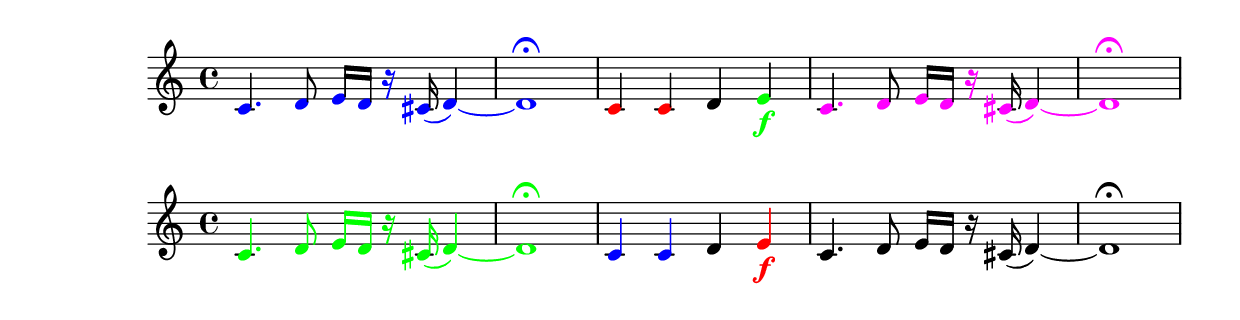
\version "2.18.2"

% https://lilypondblog.org/2014/04/music-functions-4-recursion/

% Urs Liska blog



% Generic Scheme function

#(define (display-names my-names-list)
   (if
    ;; check if there still is a list element left
    (null? my-names-list)
      ;; no: we're at the end of the recursion
      ;; simply issue a new line and exit
      (newline)
      ;; yes: we still have elements to process
      ;; begin a compound expression
      (begin
       ;; display the first element and insert a new line
       (display (car my-names-list))
       (newline)
       ;; recursively call the function
       ;; with the rest of the list
       (display-names (cdr my-names-list))) ;; end of begin
      ) ;; end of the if expression
   )

#(display-names '(Notehead Slur Flag Beam))


colorGrob =
#(define-music-function (parser location my-grob my-color)
   (symbol? color?)
   #{
       \temporary \override #my-grob #'color = #my-color
   #})


uncolorGrob =
#(define-music-function (parser location my-grob)
   (symbol?)
   #{
     \revert #my-grob #'color
   #})


colorGrobs =
#(define-music-function (parser location my-grob-list my-color)
   (symbol-list? color?)
   (if (null? my-grob-list)
       ;; issue an empty music expression
       #{ #}
       #{
         % color the first grob type of the current list
         \colorGrob #(car my-grob-list) #my-color
         % recursively call itself with the remainder
         % of the current list.
         \colorGrobs #(cdr my-grob-list) #my-color
       #}))

uncolorGrobs =
#(define-music-function (parser location my-grob-list)
   (symbol-list?)
   (if (null? my-grob-list)
       ;; issue an empty music expression
       #{ #}
       #{
         \uncolorGrob #(car my-grob-list)
         \uncolorGrobs #(cdr my-grob-list)
       #}))

grobs = #'(NoteHead
                      ;; Stem
                      ;; Flag
                      ;; Beam
                      Rest
                      Slur
                      PhrasingSlur
                      Tie
                      Script
                      Dots
                      DynamicText
                      Accidental)
colorMusic =
#(define-music-function (parser location my-color music)
   (color? ly:music?)
   #{
     \colorGrobs \grobs  #my-color

     #music

     \uncolorGrobs \grobs
   #})

music = \relative c' {
  c4. d8 e16 d r cis( d4) ~ | d1 \fermata
}

\relative c' {
  \colorMusic #blue \music
  \colorMusic #red { c4 c } d \colorMusic #green e\f
  \colorMusic #magenta \music
}



% Print all grob descriptions
% print list to console
#(map
  (lambda (gd) (display (car gd)) (newline))  
    all-grob-descriptions)

allGrobNames = #(map car all-grob-descriptions)


% From the comments

simpleColorMusic =
#(let ((grob-names (map car all-grob-descriptions)))
      (define-music-function (parser location my-color music)
        (color? ly:music?)
        #{
          \colorGrobs #grob-names #my-color
          #music
          \uncolorGrobs #grob-names
        #}))


\relative c' {
  \simpleColorMusic #green \music
  \simpleColorMusic #blue { c4 c } d 
  \simpleColorMusic #red e\f
  \simpleColorMusic #black \music
}
